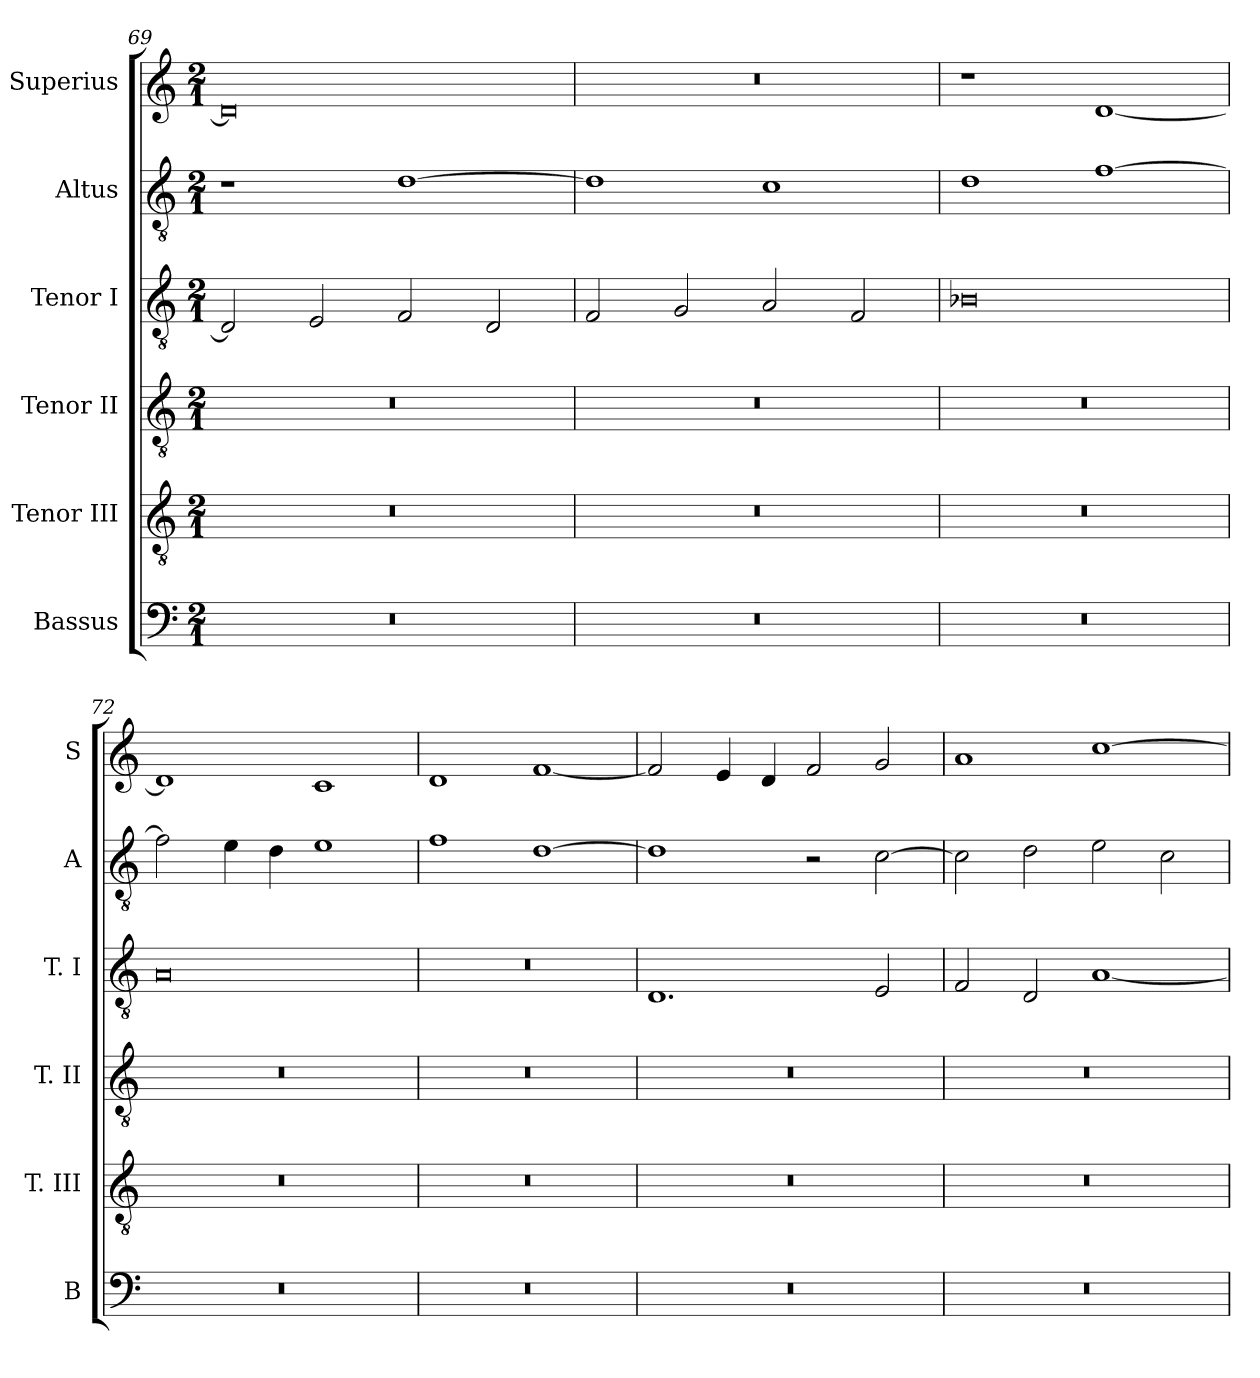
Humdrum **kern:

**kern	**kern	**kern	**kern	**kern	**kern
*part6	*part5	*part4	*part3	*part2	*part1
*staff6	*staff5	*staff4	*staff3	*staff2	*staff1
*I"Bassus	*I"Tenor III	*I"Tenor II	*I"Tenor I	*I"Altus	*I"Superius
*I'B	*I'T. III	*I'T. II	*I'T. I	*I'A	*I'S
*clefF4	*clefGv2	*clefGv2	*clefGv2	*clefGv2	*clefG2
*k[]	*k[]	*k[]	*k[]	*k[]	*k[]
*C:	*C:	*C:	*C:	*C:	*C:
*M2/1	*M2/1	*M2/1	*M2/1	*M2/1	*M2/1
=69	=69	=69	=69	=69	=69
0r	0r	0r	2D]	1r	0d]
.	.	.	2E	.	.
.	.	.	2F	[1d	.
.	.	.	2D	.	.
=70	=70	=70	=70	=70	=70
0r	0r	0r	2F	1d]	0r
.	.	.	2G	.	.
.	.	.	2A	1c	.
.	.	.	2F	.	.
=71	=71	=71	=71	=71	=71
0r	0r	0r	0B-X	1d	1r
.	.	.	.	[1f	[1d
=72	=72	=72	=72	=72	=72
0r	0r	0r	0A	2f]	1d]
.	.	.	.	4e	.
.	.	.	.	4d	.
.	.	.	.	1e	1c
=73	=73	=73	=73	=73	=73
0r	0r	0r	0r	1f	1d
.	.	.	.	[1d	[1f
=74	=74	=74	=74	=74	=74
0r	0r	0r	1.D	1d]	2f]
.	.	.	.	.	4e
.	.	.	.	.	4d
.	.	.	.	2r	2f
.	.	.	2E	[2c	2g
=75	=75	=75	=75	=75	=75
0r	0r	0r	2F	2c]	1a
.	.	.	2D	2d	.
.	.	.	[1A	2e	[1cc
.	.	.	.	2c	.
=	=	=	=	=	=
*-	*-	*-	*-	*-	*-
